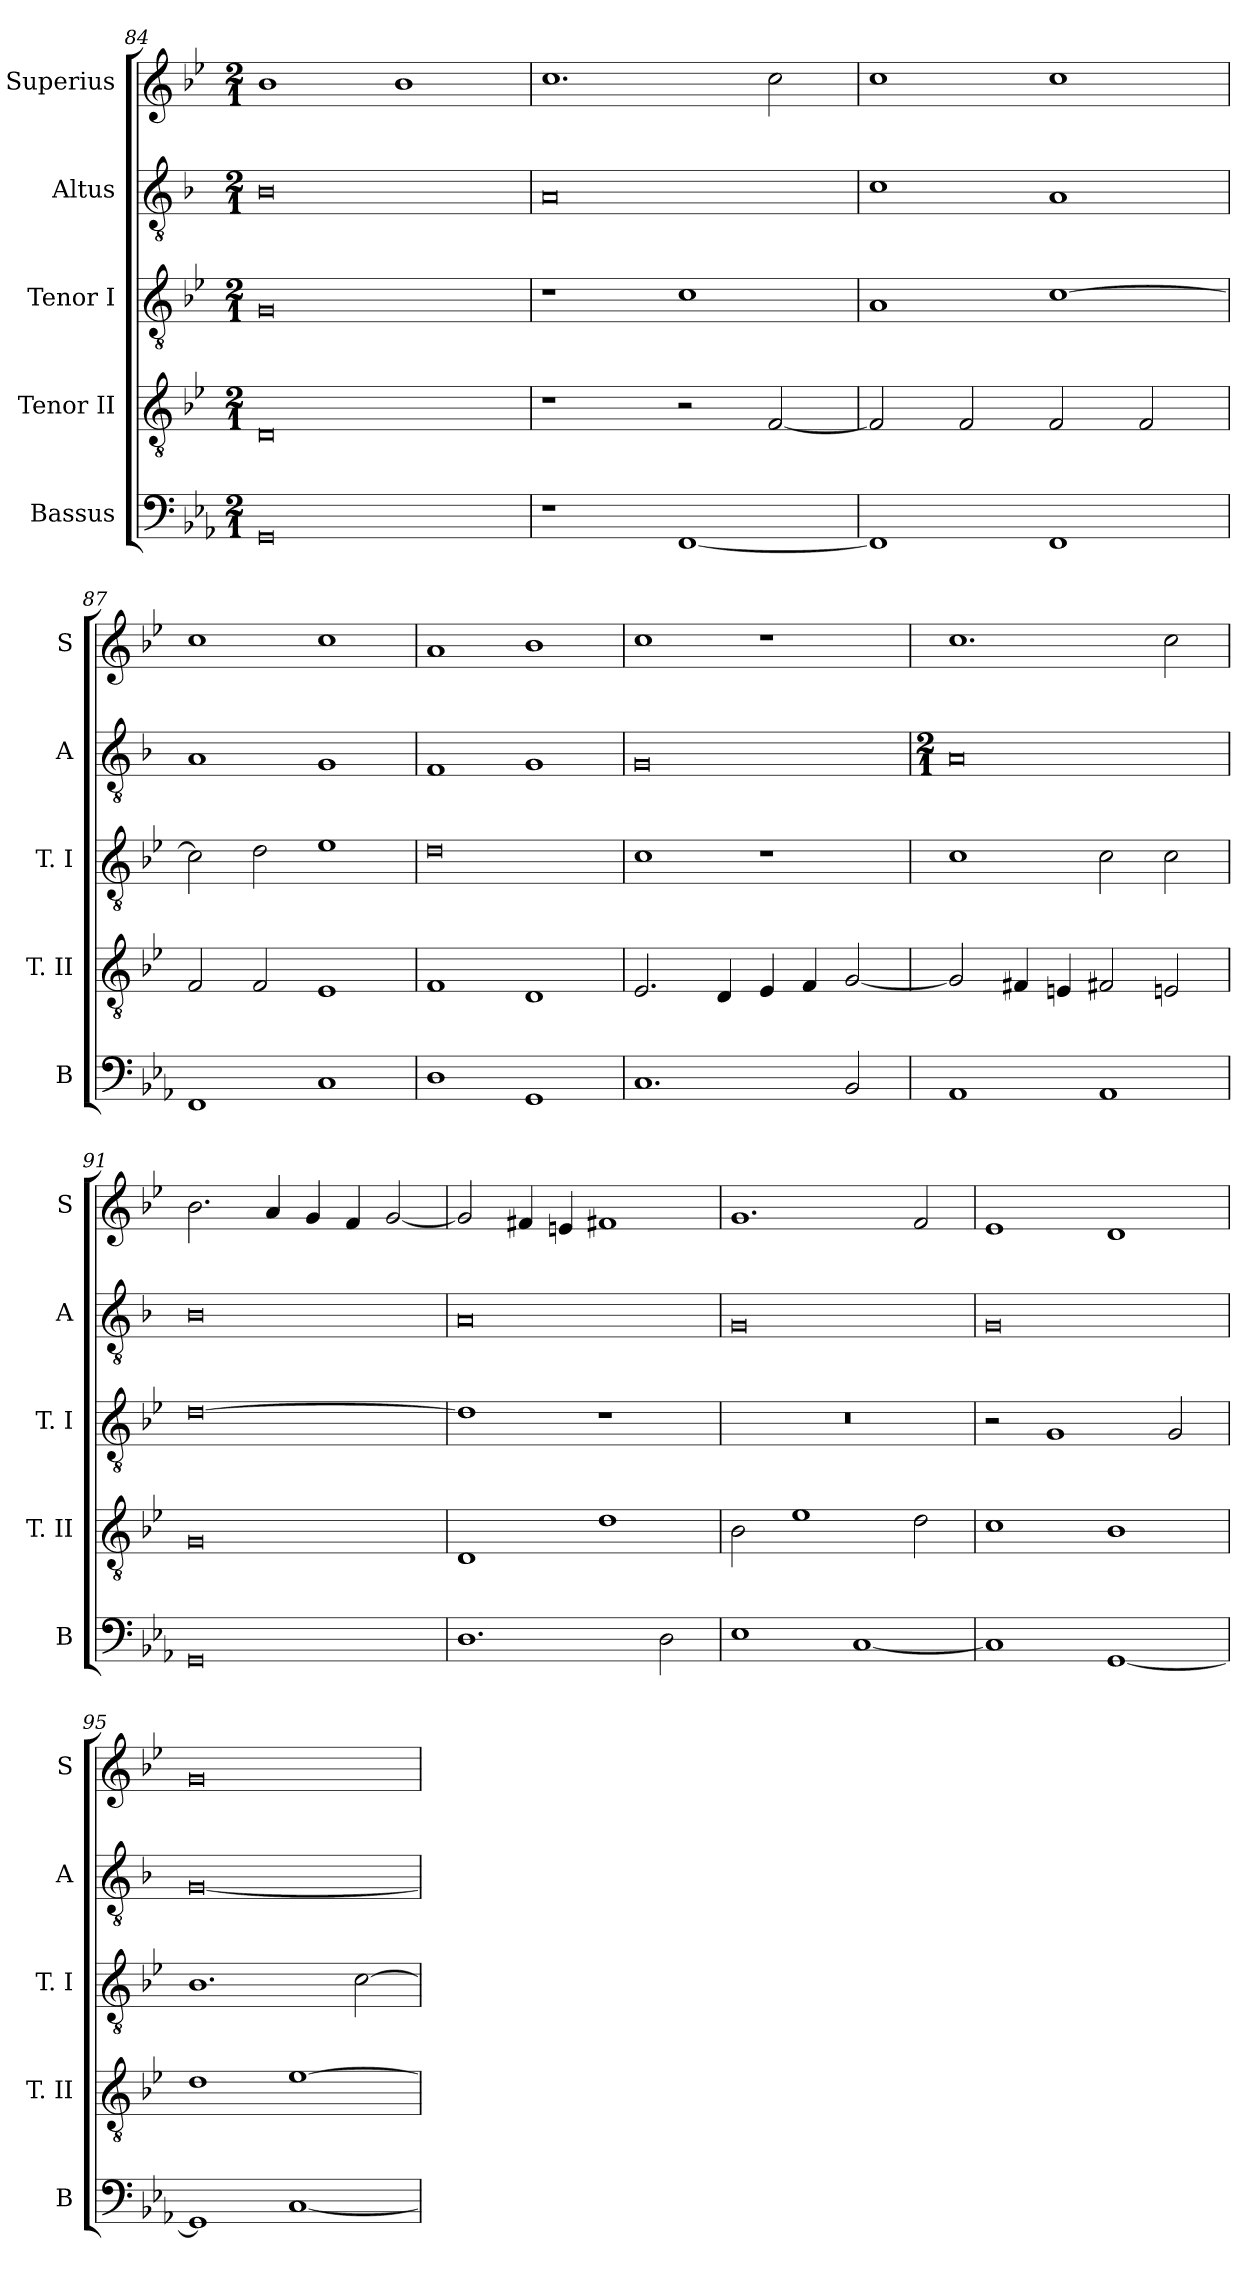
**kern	**kern	**kern	**kern	**kern
*part5	*part4	*part3	*part2	*part1
*staff5	*staff4	*staff3	*staff2	*staff1
*I"Bassus	*I"Tenor II	*I"Tenor I	*I"Altus	*I"Superius
*I'B	*I'T. II	*I'T. I	*I'A	*I'S
*clefF4	*clefGv2	*clefGv2	*clefGv2	*clefG2
*k[b-e-a-]	*k[b-e-]	*k[b-e-]	*k[b-]	*k[b-e-]
*E-:	*B-:	*B-:	*F:	*B-:
*M2/1	*M2/1	*M2/1	*M2/1	*M2/1
=84	=84	=84	=84	=84
0GG	0D	0G	0B-	1b-
.	.	.	.	1b-
=85	=85	=85	=85	=85
1r	1r	1r	0A	1.cc
[1FF	2r	1c	.	.
.	[2F	.	.	2cc
=86	=86	=86	=86	=86
1FF]	2F]	1A	1c	1cc
.	2F	.	.	.
1FF	2F	[1c	1A	1cc
.	2F	.	.	.
=87	=87	=87	=87	=87
1FF	2F	2c]	1A	1cc
.	2F	2d	.	.
1C	1E-	1e-	1G	1cc
=88	=88	=88	=88	=88
1D	1F	0d	1F	1a
1GG	1D	.	1G	1b-
=89	=89	=89	=89	=89
1.C	2.E-	1c	0G	1cc
.	4D	.	.	.
.	4E-	1r	.	1r
.	4F	.	.	.
2BB-	[2G	.	.	.
=90	=90	=90	=90	=90
*	*	*	*M2/1	*
1AA-	2G]	1c	0A	1.cc
.	4F#X	.	.	.
.	4En	.	.	.
1AA-	2F#X	2c	.	.
.	2En	2c	.	2cc
=91	=91	=91	=91	=91
0GG	0G	[0d	0B-	2.b-
.	.	.	.	4a
.	.	.	.	4g
.	.	.	.	4f
.	.	.	.	[2g
=92	=92	=92	=92	=92
1.D	1D	1d]	0A	2g]
.	.	.	.	4f#X
.	.	.	.	4en
.	1d	1r	.	1f#X
2D	.	.	.	.
=93	=93	=93	=93	=93
1E-	2B-	0r	0G	1.g
.	1e-	.	.	.
[1C	.	.	.	.
.	2d	.	.	2f
=94	=94	=94	=94	=94
1C]	1c	2r	0G	1e-
.	.	1G	.	.
[1GG	1B-	.	.	1d
.	.	2G	.	.
=95	=95	=95	=95	=95
1GG]	1d	1.B-	[0G	0g
[1C	[1e-	.	.	.
.	.	[2c	.	.
=	=	=	=	=
*-	*-	*-	*-	*-
